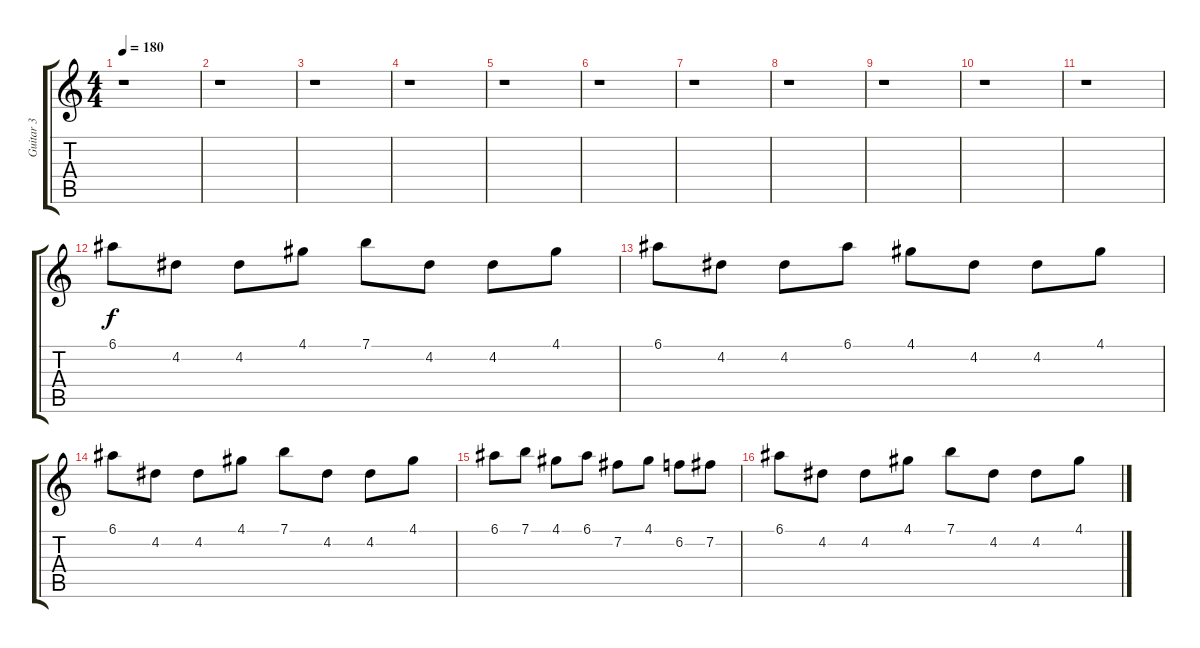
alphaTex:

\track ("Guitar 3" "Guitar 3") {instrument acousticguitarnylon}
\staff {score tabs}
\tuning (E4 B3 G3 D3 A2 E2) {hide}
\ts (4 4)
\tempo 180
\clef g2
\ks c
r.1{dy f} |
r.1 |
r.1 |
r.1 |
r.1 |
r.1 |
r.1 |
r.1 |
r.1 |
r.1 |
r.1 |
6.1.8 4.2.8 4.2.8 4.1.8 7.1.8 4.2.8 4.2.8 4.1.8 |
6.1.8 4.2.8 4.2.8 6.1.8 4.1.8 4.2.8 4.2.8 4.1.8 |
6.1.8 4.2.8 4.2.8 4.1.8 7.1.8 4.2.8 4.2.8 4.1.8 |
6.1.8 7.1.8 4.1.8 6.1.8 7.2.8 4.1.8 6.2.8 7.2.8 |
6.1.8 4.2.8 4.2.8 4.1.8 7.1.8 4.2.8 4.2.8 4.1.8
